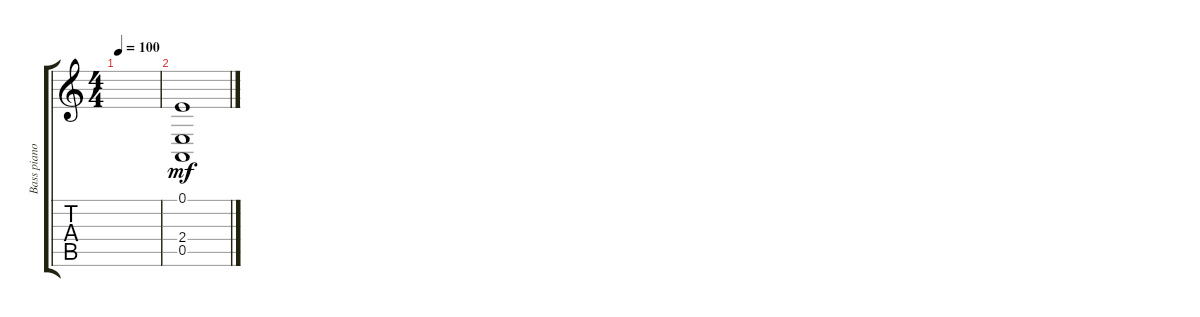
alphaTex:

\track ("Bass piano" "Bass piano") {instrument acousticgrandpiano}
\staff {score tabs}
\tuning (E4 B3 G3 D3 A2 E2) {hide}
\ts (4 4)
\tempo 100
\clef g2
\ks c
|
(0.1 2.4 0.5).1{dy mf}
